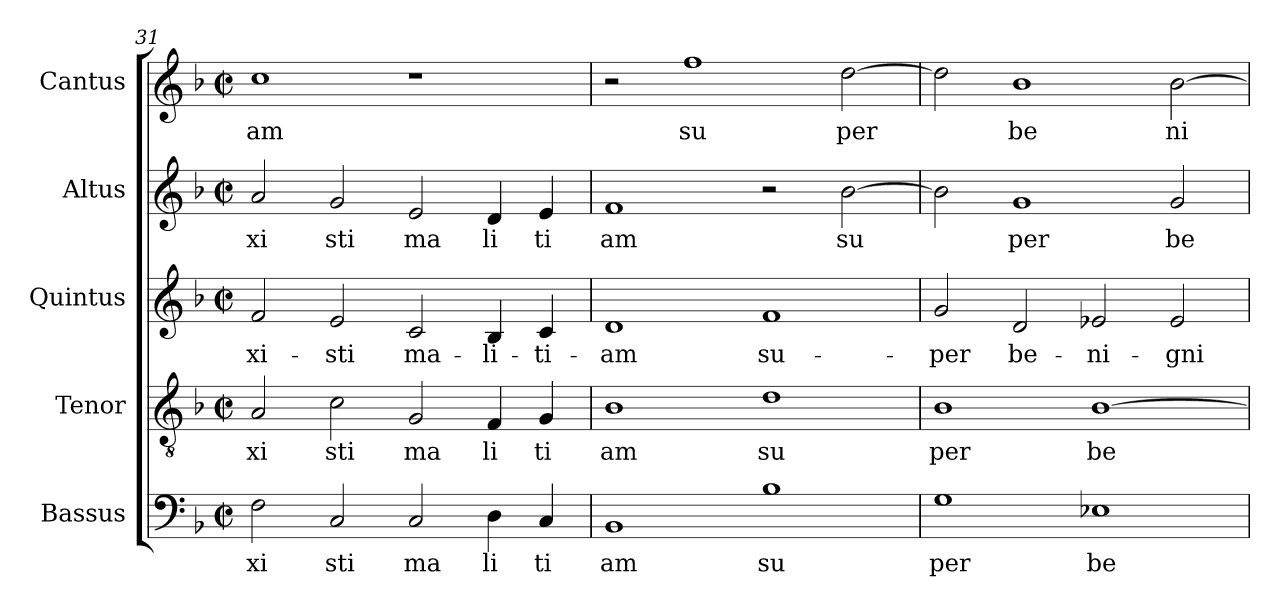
**kern	**text	**kern	**text	**kern	**text	**kern	**text	**kern	**text
*part5	*part5	*part4	*part4	*part3	*part3	*part2	*part2	*part1	*part1
*staff5	*staff5	*staff4	*staff4	*staff3	*staff3	*staff2	*staff2	*staff1	*staff1
*I"Bassus	*	*I"Tenor	*	*I"Quintus	*	*I"Altus	*	*I"Cantus	*
*clefF4	*	*clefGv2	*	*clefG2	*	*clefG2	*	*clefG2	*
*k[b-]	*	*k[b-]	*	*k[b-]	*	*k[b-]	*	*k[b-]	*
*F:	*	*F:	*	*F:	*	*F:	*	*F:	*
*M2/2	*	*M2/2	*	*M2/2	*	*M2/2	*	*M2/2	*
*met(c|)	*	*met(c|)	*	*met(c|)	*	*met(c|)	*	*met(c|)	*
=31	=31	=31	=31	=31	=31	=31	=31	=31	=31
!	!LO:LY:b:cj	!	!LO:LY:b:cj	!	!LO:LY:b:cj	!	!LO:LY:b:cj	!	!LO:LY:b:cj
2F\	xi	2A/	xi	2f/	-xi-	2a/	xi	1cc	am
!	!LO:LY:b:cj	!	!LO:LY:b:cj	!	!LO:LY:b:cj	!	!LO:LY:b:cj	!	!
2C/	sti	2c\	sti	2e/	-sti	2g/	sti	.	.
!	!LO:LY:b:cj	!	!LO:LY:b:cj	!	!LO:LY:b:cj	!	!LO:LY:b:cj	!	!
2C/	ma	2G/	ma	2c/	ma-	2e/	ma	1r	.
!	!LO:LY:b:cj	!	!LO:LY:b:cj	!	!LO:LY:b:cj	!	!LO:LY:b:cj	!	!
4D\	li	4F/	li	4B-/	-li-	4d/	li	.	.
!	!LO:LY:b:cj	!	!LO:LY:b:cj	!	!LO:LY:b:cj	!	!LO:LY:b:cj	!	!
4C/	ti	4G/	ti	4c/	-ti-	4e/	ti	.	.
=32	=32	=32	=32	=32	=32	=32	=32	=32	=32
!	!LO:LY:b:cj	!	!LO:LY:b:cj	!	!LO:LY:b:cj	!	!LO:LY:b:cj	!	!
1BB-	am	1B-	am	1d	-am	1f	am	2r	.
!	!	!	!	!	!	!	!	!	!LO:LY:b:cj
.	.	.	.	.	.	.	.	1ff	su
!	!LO:LY:b:cj	!	!LO:LY:b:cj	!	!LO:LY:b:cj	!	!	!	!
1B-	su	1d	su	1f	su-	2r	.	.	.
!	!	!	!	!	!	!	!LO:LY:b:cj	!	!LO:LY:b:cj
.	.	.	.	.	.	[>2b-\	su	[>2dd\	per
=33	=33	=33	=33	=33	=33	=33	=33	=33	=33
!	!LO:LY:b:cj	!	!LO:LY:b:cj	!	!LO:LY:b:cj	!	!LO:LY:b:cj	!	!LO:LY:b:cj
1G	per	1B-	per	2g/	-per	2b-\]	.	2dd\]	.
!	!	!	!	!	!LO:LY:b:cj	!	!LO:LY:b:cj	!	!LO:LY:b:cj
.	.	.	.	2d/	be-	1g	per	1b-	be
!	!LO:LY:b:cj	!	!LO:LY:b:cj	!	!LO:LY:b:cj	!	!	!	!
1E-X	be	[>1B-	be	2e-X/	-ni-	.	.	.	.
!	!	!	!	!	!LO:LY:b:cj	!	!LO:LY:b:cj	!	!LO:LY:b:cj
.	.	.	.	2e-/	-gni-	2g/	be	[>2b-\	ni
=	=	=	=	=	=	=	=	=	=
*-	*-	*-	*-	*-	*-	*-	*-	*-	*-
